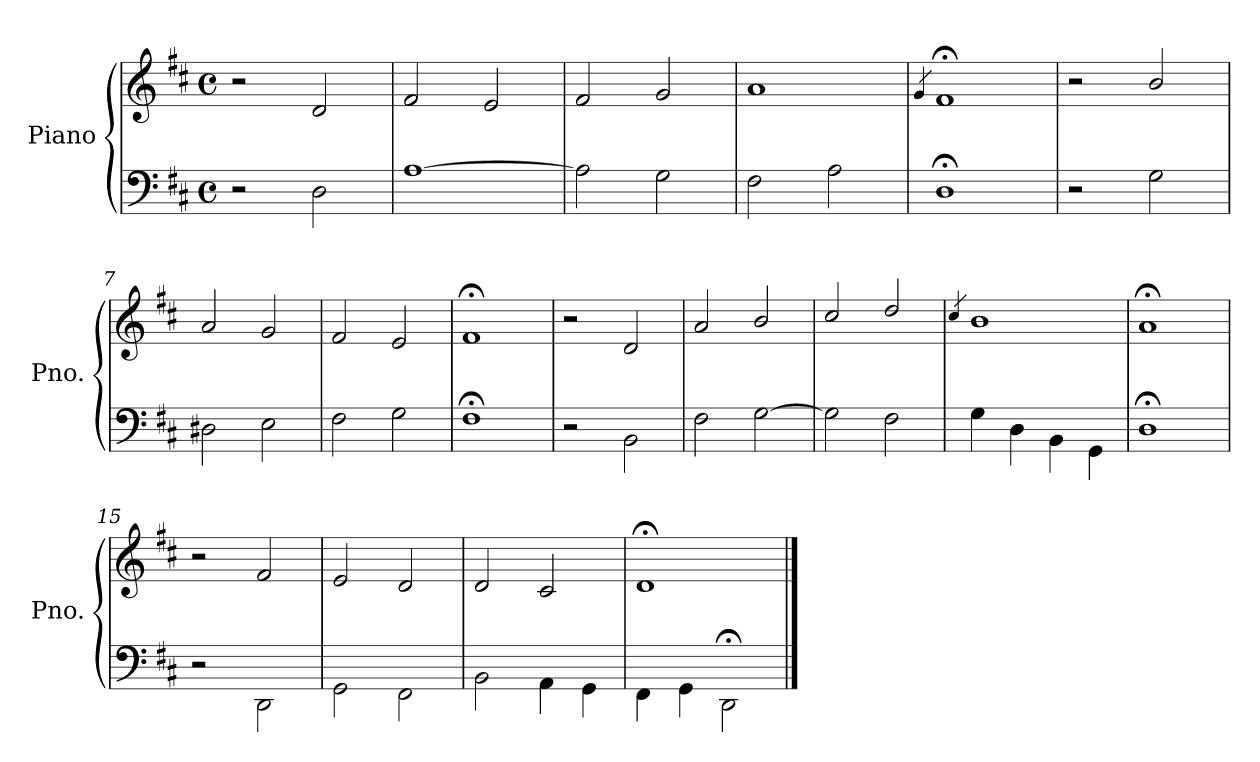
**kern	**kern
*part1	*part1
*staff2	*staff1
*I"Piano	*
*I'Pno.	*
*clefF4	*clefG2
*k[f#c#]	*k[f#c#]
*D:	*D:
*M4/4	*M4/4
*met(c)	*met(c)
=1	=1
2r	2r
2D\	2d/
=2	=2
[<1A	2f#/
.	2e/
=3	=3
2A\]	2f#/
2G\	2g/
=4	=4
2F#\	1a
2A\	.
=5	=5
.	4qg/
1D;	1f#;<
=6	=6
2r	2r
2G\	2b/
=7	=7
2D#X\	2a/
2E\	2g/
=8	=8
2F#\	2f#/
2G\	2e/
=9	=9
1F#;	1f#;<
!!LO:LB:g=z
=10	=10
2r	2r
2BB\	2d/
=11	=11
2F#\	2a/
[<2G\	2b/
=12	=12
2G\]	2cc#/
2F#\	2dd/
=13	=13
.	4qcc#/
4G\	1b
4D\	.
4BB\	.
4GG\	.
=14	=14
1D;	1a;<
=15	=15
2r	2r
2DD\	2f#/
=16	=16
2GG\	2e/
2FF#\	2d/
=17	=17
2BB\	2d/
4AA\	2c#/
4GG\	.
=18	=18
4FF#\	1d;<
4GG\	.
2DD;\	.
==	==
*-	*-
